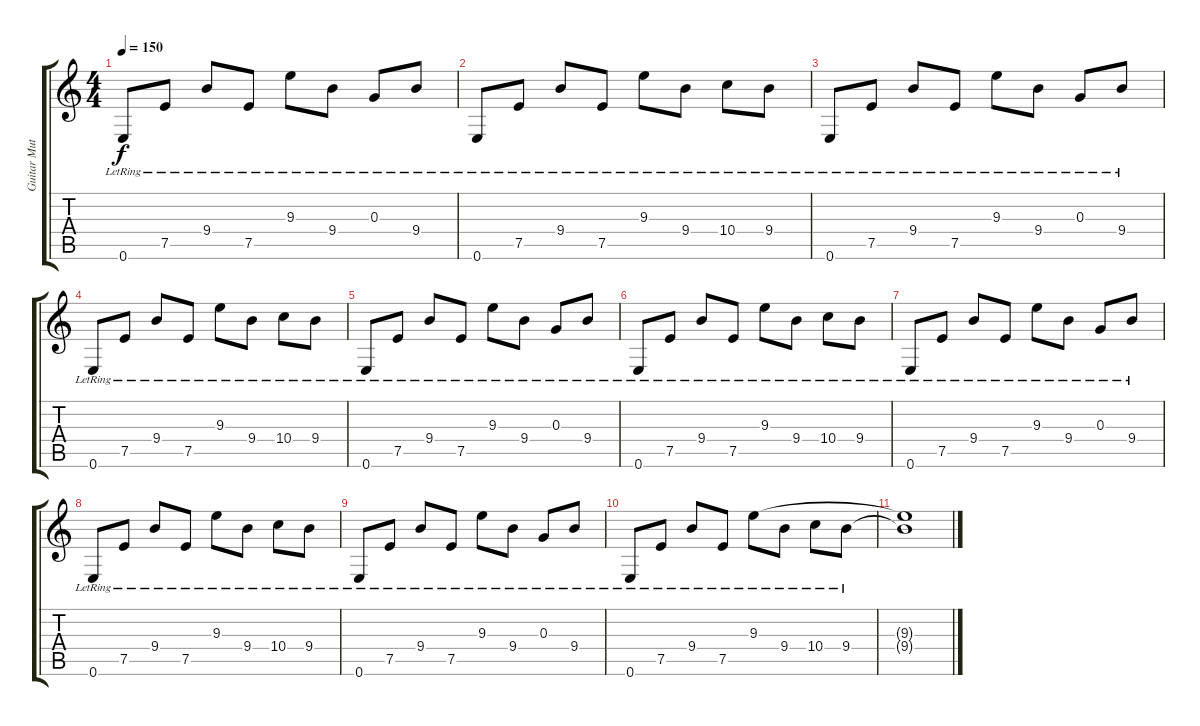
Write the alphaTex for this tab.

\track ("Guitar Muted" "Guitar Mut") {instrument electricguitarmuted}
\staff {score tabs}
\tuning (E4 B3 G3 D3 A2 E2) {hide}
\ts (4 4)
\tempo 150
\clef g2
\ks c
0.6{lr}.8{dy f instrument electricguitarmuted} 7.5{lr}.8 9.4{lr}.8 7.5{lr}.8 9.3{lr}.8 9.4{lr}.8 0.3{lr}.8 9.4{lr}.8 |
0.6{lr}.8 7.5{lr}.8 9.4{lr}.8 7.5{lr}.8 9.3{lr}.8 9.4{lr}.8 10.4{lr}.8 9.4{lr}.8 |
0.6{lr}.8 7.5{lr}.8 9.4{lr}.8 7.5{lr}.8 9.3{lr}.8 9.4{lr}.8 0.3{lr}.8 9.4{lr}.8 |
0.6{lr}.8 7.5{lr}.8 9.4{lr}.8 7.5{lr}.8 9.3{lr}.8 9.4{lr}.8 10.4{lr}.8 9.4{lr}.8 |
0.6{lr}.8 7.5{lr}.8 9.4{lr}.8 7.5{lr}.8 9.3{lr}.8 9.4{lr}.8 0.3{lr}.8 9.4{lr}.8 |
0.6{lr}.8 7.5{lr}.8 9.4{lr}.8 7.5{lr}.8 9.3{lr}.8 9.4{lr}.8 10.4{lr}.8 9.4{lr}.8 |
0.6{lr}.8 7.5{lr}.8 9.4{lr}.8 7.5{lr}.8 9.3{lr}.8 9.4{lr}.8 0.3{lr}.8 9.4{lr}.8 |
0.6{lr}.8 7.5{lr}.8 9.4{lr}.8 7.5{lr}.8 9.3{lr}.8 9.4{lr}.8 10.4{lr}.8 9.4{lr}.8 |
0.6{lr}.8 7.5{lr}.8 9.4{lr}.8 7.5{lr}.8 9.3{lr}.8 9.4{lr}.8 0.3{lr}.8 9.4{lr}.8 |
0.6{lr}.8 7.5{lr}.8 9.4{lr}.8 7.5{lr}.8 9.3{lr}.8 9.4{lr}.8 10.4{lr}.8 9.4{lr}.8 |
(9.3{t} 9.4{t}).1
